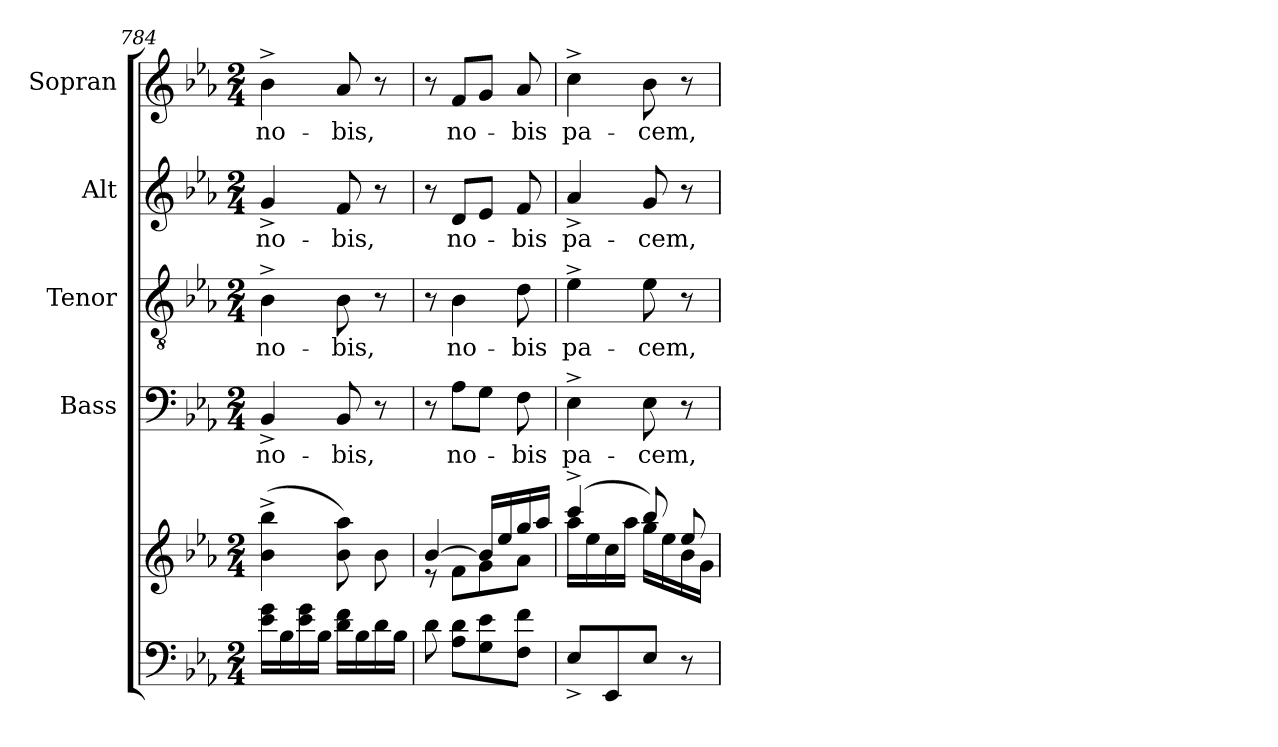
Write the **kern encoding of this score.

**kern	**kern	**kern	**text	**kern	**text	**kern	**text	**kern	**text
*part5	*part5	*part4	*part4	*part3	*part3	*part2	*part2	*part1	*part1
*staff6	*staff5	*staff4	*staff4	*staff3	*staff3	*staff2	*staff2	*staff1	*staff1
*	*	*I"Bass	*	*I"Tenor	*	*I"Alt	*	*I"Sopran	*
*	*	*I'B.	*	*I'T.	*	*I'A.	*	*I'S.	*
*clefF4	*clefG2	*clefF4	*	*clefGv2	*	*clefG2	*	*clefG2	*
*k[b-e-a-]	*k[b-e-a-]	*k[b-e-a-]	*	*k[b-e-a-]	*	*k[b-e-a-]	*	*k[b-e-a-]	*
*E-:	*E-:	*E-:	*	*E-:	*	*E-:	*	*E-:	*
*M2/4	*M2/4	*M2/4	*	*M2/4	*	*M2/4	*	*M2/4	*
=784	=784	=784	=784	=784	=784	=784	=784	=784	=784
!	!	!	!LO:LY:b	!	!LO:LY:b	!	!LO:LY:b	!	!LO:LY:b
16e-\ 16g\LL	(>4b-\^> 4bb-\^>	4BB-^>/	no-	4B-^>\	no-	4g^>/	no-	4b-^>\	no-
16B-\	.	.	.	.	.	.	.	.	.
16e-\ 16g\	.	.	.	.	.	.	.	.	.
16B-\JJ	.	.	.	.	.	.	.	.	.
!	!	!	!LO:LY:b	!	!LO:LY:b	!	!LO:LY:b	!	!LO:LY:b
16d\ 16f\LL	8b-\ 8aa-\)	8BB-/	-bis,	8B-\	-bis,	8f/	-bis,	8a-/	-bis,
16B-\	.	.	.	.	.	.	.	.	.
16d\	8b-\	8r	.	8r	.	8r	.	8r	.
16B-\JJ	.	.	.	.	.	.	.	.	.
=785	=785	=785	=785	=785	=785	=785	=785	=785	=785
*	*^	*	*	*	*	*	*	*	*
8d\	[>4b-/	8re	8r	.	8r	.	8r	.	8r	.
!	!	!	!	!LO:LY:b	!	!LO:LY:b	!	!LO:LY:b	!	!LO:LY:b
8A-\ 8d\L	.	8f\L	8A-\L	no-	4B-\	no-	8d/L	no-	8f/L	no-
8G\ 8e-\	16b-/LL]	8g\	8G\J	.	.	.	8e-/J	.	8g/J	.
.	16ee-/	.	.	.	.	.	.	.	.	.
!	!	!	!	!LO:LY:b	!	!LO:LY:b	!	!LO:LY:b	!	!LO:LY:b
8F\ 8f\J	16gg/	8a-\J	8F\	-bis	8d\	-bis	8f/	-bis	8a-/	-bis
.	16aa-/JJ	.	.	.	.	.	.	.	.	.
=786	=786	=786	=786	=786	=786	=786	=786	=786	=786	=786
!	!	!	!	!LO:LY:b	!	!LO:LY:b	!	!LO:LY:b	!	!LO:LY:b
8E-^</L	(4ccc^>/	16aa-\LL	4E-^>\	pa-	4e-^>\	pa-	4a-^>/	pa-	4cc^>\	pa-
.	.	16ee-\	.	.	.	.	.	.	.	.
8EE-/	.	16cc\	.	.	.	.	.	.	.	.
.	.	16aa-\JJ	.	.	.	.	.	.	.	.
!	!	!	!	!LO:LY:b	!	!LO:LY:b	!	!LO:LY:b	!	!LO:LY:b
8E-/J	8bb-/)	16gg\LL	8E-\	-cem,	8e-\	-cem,	8g/	-cem,	8b-\	-cem,
.	.	16ee-\	.	.	.	.	.	.	.	.
8r	8ee-/	16b-\	8r	.	8r	.	8r	.	8r	.
.	.	16g\JJ	.	.	.	.	.	.	.	.
*	*v	*v	*	*	*	*	*	*	*	*
=	=	=	=	=	=	=	=	=	=
*-	*-	*-	*-	*-	*-	*-	*-	*-	*-
